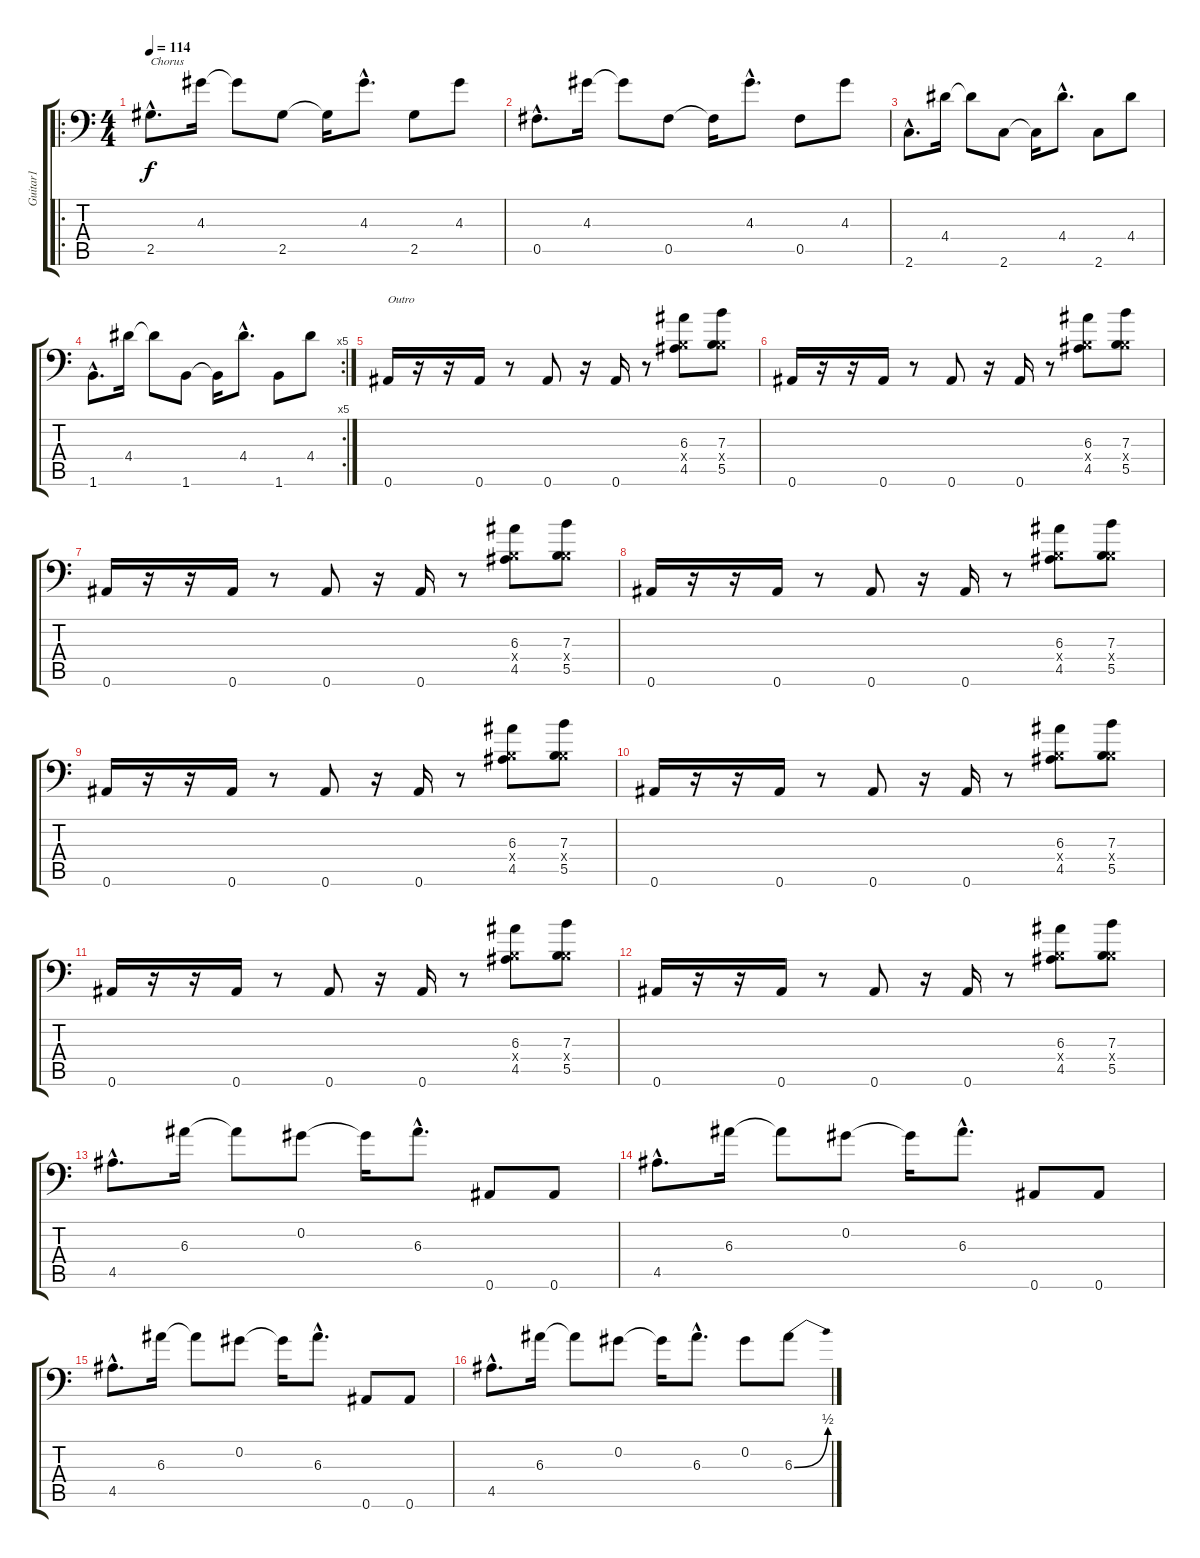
\track ("Guitar1" "Guitar1") {instrument overdrivenguitar}
\staff {score tabs}
\tuning (Db4 Ab3 E3 B2 Gb2 Bb1) {hide}
\ro
\ts (4 4)
\tempo 114
\clef f4
\ks c
2.5{hac}.8{d txt "Chorus" dy f} 4.3.16 4.3{t}.8 2.5.8 2.5{t}.16 4.3{hac}.8{d} 2.5.8 4.3.8 |
0.5{hac}.8{d} 4.3.16 4.3{t}.8 0.5.8 0.5{t}.16 4.3{hac}.8{d} 0.5.8 4.3.8 |
2.6{hac}.8{d} 4.4.16 4.4{t}.8 2.6.8 2.6{t}.16 4.4{hac}.8{d} 2.6.8 4.4.8 |
\rc 5
1.6{hac}.8{d} 4.4.16 4.4{t}.8 1.6.8 1.6{t}.16 4.4{hac}.8{d} 1.6.8 4.4.8 |
0.6.16{txt "Outro"} r.16 r.16 0.6.16 r.8 0.6.8 r.16 0.6.16 r.8 (6.3 0.4{x} 4.5).8 (7.3 0.4{x} 5.5).8 |
0.6.16 r.16 r.16 0.6.16 r.8 0.6.8 r.16 0.6.16 r.8 (6.3 0.4{x} 4.5).8 (7.3 0.4{x} 5.5).8 |
0.6.16 r.16 r.16 0.6.16 r.8 0.6.8 r.16 0.6.16 r.8 (6.3 0.4{x} 4.5).8 (7.3 0.4{x} 5.5).8 |
0.6.16 r.16 r.16 0.6.16 r.8 0.6.8 r.16 0.6.16 r.8 (6.3 0.4{x} 4.5).8 (7.3 0.4{x} 5.5).8 |
0.6.16 r.16 r.16 0.6.16 r.8 0.6.8 r.16 0.6.16 r.8 (6.3 0.4{x} 4.5).8 (7.3 0.4{x} 5.5).8 |
0.6.16 r.16 r.16 0.6.16 r.8 0.6.8 r.16 0.6.16 r.8 (6.3 0.4{x} 4.5).8 (7.3 0.4{x} 5.5).8 |
0.6.16 r.16 r.16 0.6.16 r.8 0.6.8 r.16 0.6.16 r.8 (6.3 0.4{x} 4.5).8 (7.3 0.4{x} 5.5).8 |
0.6.16 r.16 r.16 0.6.16 r.8 0.6.8 r.16 0.6.16 r.8 (6.3 0.4{x} 4.5).8 (7.3 0.4{x} 5.5).8 |
4.5{hac}.8{d} 6.3.16 6.3{t}.8 0.2.8 0.2{t}.16 6.3{hac}.8{d} 0.6.8 0.6.8 |
4.5{hac}.8{d} 6.3.16 6.3{t}.8 0.2.8 0.2{t}.16 6.3{hac}.8{d} 0.6.8 0.6.8 |
4.5{hac}.8{d} 6.3.16 6.3{t}.8 0.2.8 0.2{t}.16 6.3{hac}.8{d} 0.6.8 0.6.8 |
4.5{hac}.8{d} 6.3.16 6.3{t}.8 0.2.8 0.2{t}.16 6.3{hac}.8{d} 0.2.8 6.3{be (bend 0 0 60 2)}.8
